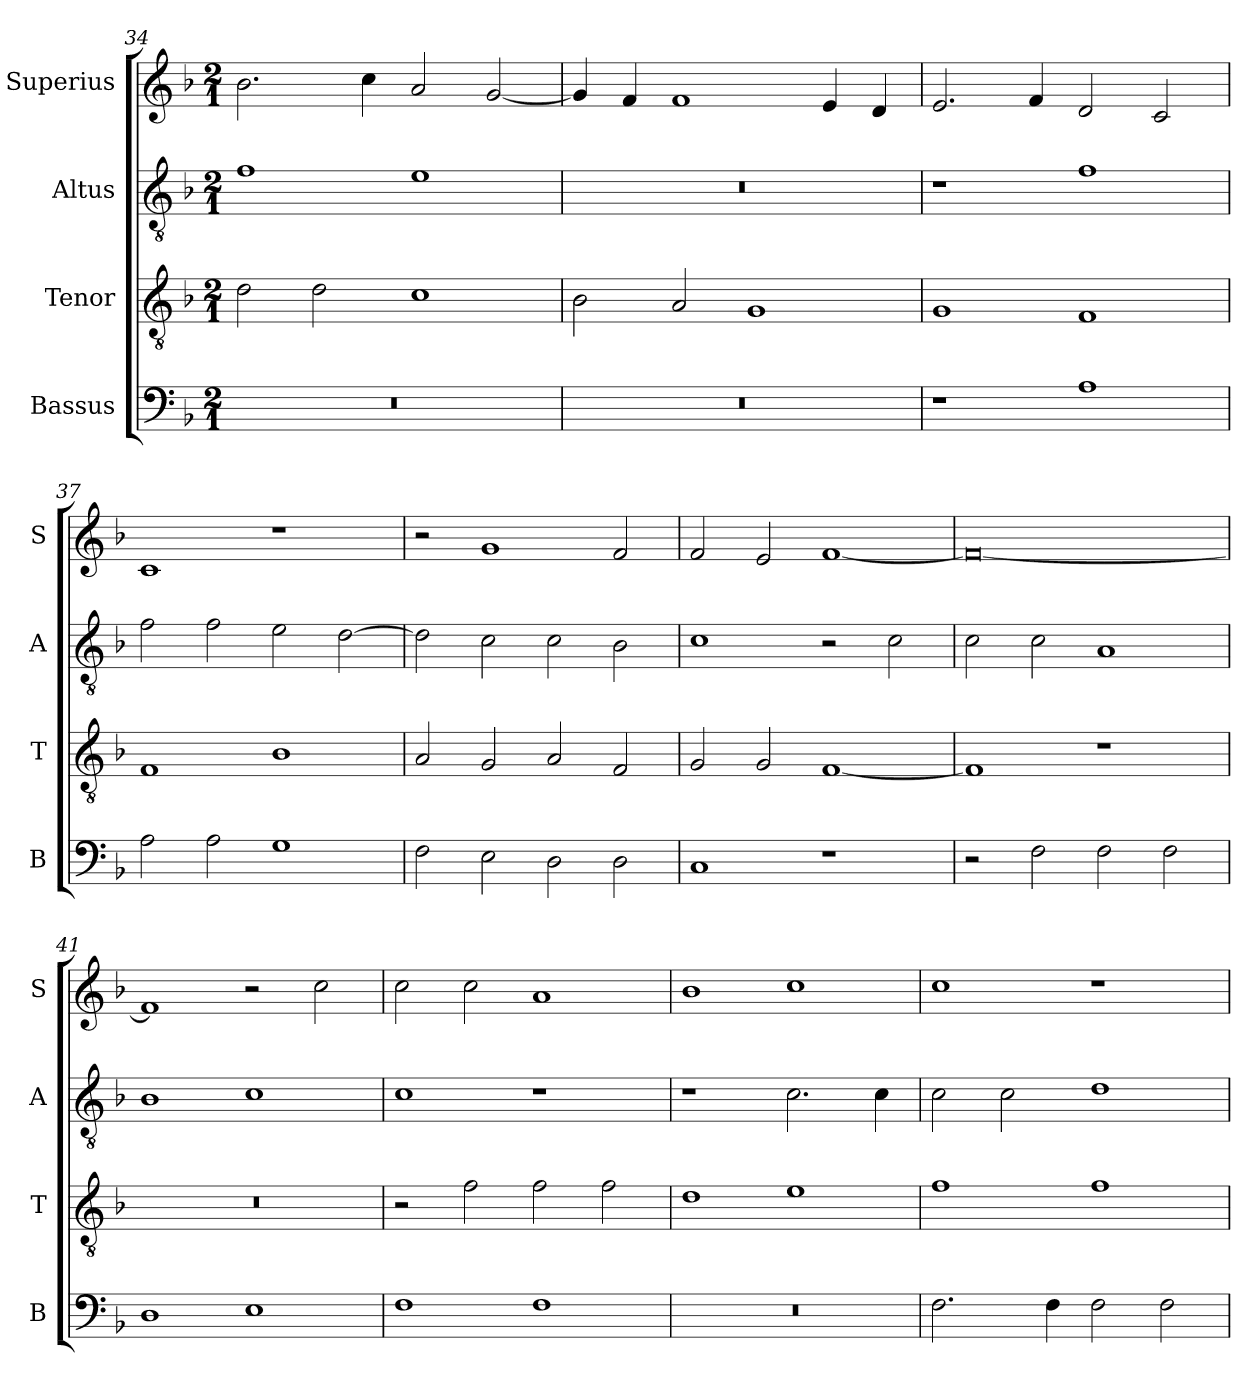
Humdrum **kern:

**kern	**kern	**kern	**kern
*part4	*part3	*part2	*part1
*staff4	*staff3	*staff2	*staff1
*I"Bassus	*I"Tenor	*I"Altus	*I"Superius
*I'B	*I'T	*I'A	*I'S
*clefF4	*clefGv2	*clefGv2	*clefG2
*k[b-]	*k[b-]	*k[b-]	*k[b-]
*M2/1	*M2/1	*M2/1	*M2/1
=34	=34	=34	=34
0r	2d\	1f	2.b-\
.	2d\	.	.
.	.	.	4cc\
.	1c	1e	2a/
.	.	.	[2g/
=35	=35	=35	=35
0r	2B-\	0r	4g/]
.	.	.	4f/
.	2A/	.	1f
.	1G	.	.
.	.	.	4e/
.	.	.	4d/
=36	=36	=36	=36
1r	1G	1r	2.e/
.	.	.	4f/
1A	1F	1f	2d/
.	.	.	2c/
=37	=37	=37	=37
2A\	1F	2f\	1c
2A\	.	2f\	.
1G	1B-	2e\	1r
.	.	[2d\	.
=38	=38	=38	=38
2F\	2A/	2d\]	2r
2E\	2G/	2c\	1g
2D\	2A/	2c\	.
2D\	2F/	2B-\	2f/
=39	=39	=39	=39
1C	2G/	1c	2f/
.	2G/	.	2e/
1r	[1F	2r	[1f
.	.	2c\	.
=40	=40	=40	=40
2r	1F]	2c\	0f_
2F\	.	2c\	.
2F\	1r	1A	.
2F\	.	.	.
=41	=41	=41	=41
1D	0r	1B-	1f]
1E	.	1c	2r
.	.	.	2cc\
=42	=42	=42	=42
1F	2r	1c	2cc\
.	2f\	.	2cc\
1F	2f\	1r	1a
.	2f\	.	.
=43	=43	=43	=43
0r	1d	1r	1b-
.	1e	2.c\	1cc
.	.	4c\	.
=44	=44	=44	=44
2.F\	1f	2c\	1cc
.	.	2c\	.
4F\	.	.	.
2F\	1f	1d	1r
2F\	.	.	.
=	=	=	=
*-	*-	*-	*-
